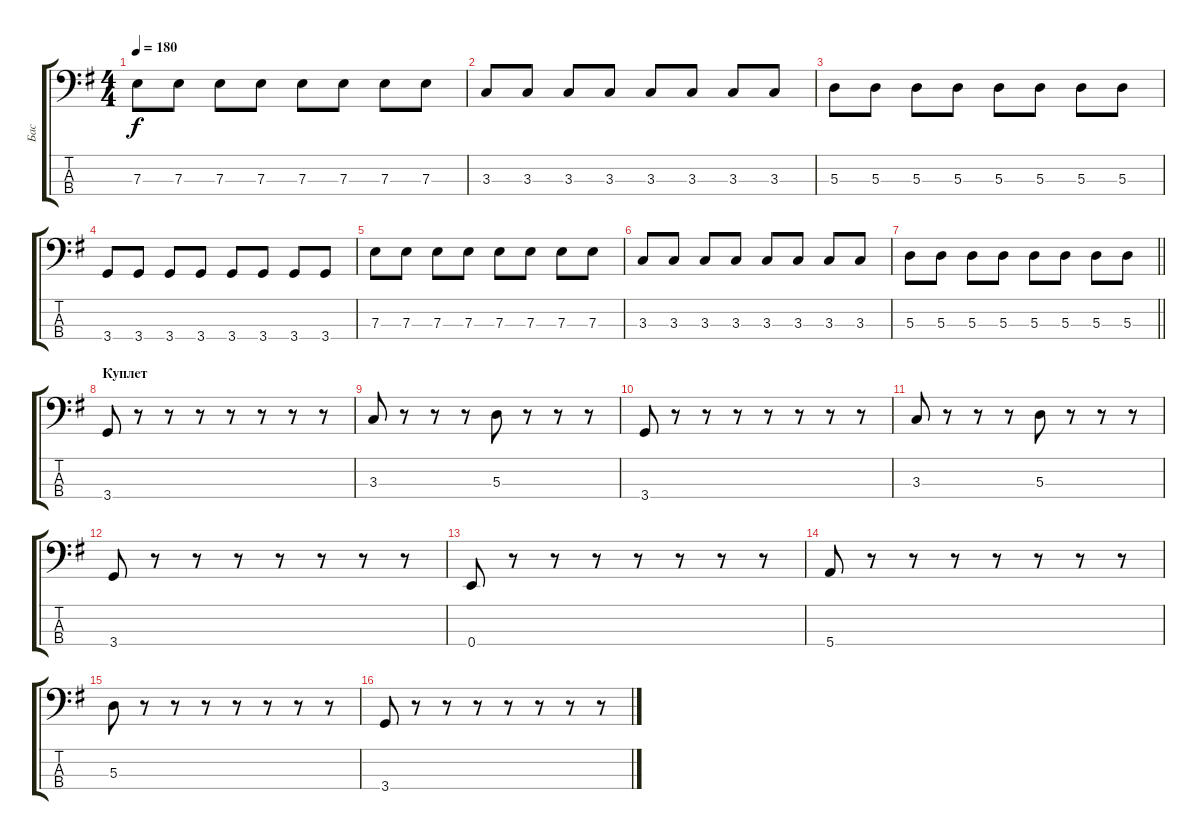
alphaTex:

\track ("Бас" "Бас") {instrument electricbassfinger}
\staff {score tabs}
\tuning (G2 D2 A1 E1) {hide}
\ts (4 4)
\tempo 180
\clef f4
\ks g
7.3.8{dy f} 7.3.8 7.3.8 7.3.8 7.3.8 7.3.8 7.3.8 7.3.8 |
3.3.8 3.3.8 3.3.8 3.3.8 3.3.8 3.3.8 3.3.8 3.3.8 |
5.3.8 5.3.8 5.3.8 5.3.8 5.3.8 5.3.8 5.3.8 5.3.8 |
3.4.8 3.4.8 3.4.8 3.4.8 3.4.8 3.4.8 3.4.8 3.4.8 |
7.3.8 7.3.8 7.3.8 7.3.8 7.3.8 7.3.8 7.3.8 7.3.8 |
3.3.8 3.3.8 3.3.8 3.3.8 3.3.8 3.3.8 3.3.8 3.3.8 |
\barLineRight lightlight
5.3.8 5.3.8 5.3.8 5.3.8 5.3.8 5.3.8 5.3.8 5.3.8 |
\section ("" "Куплет")
3.4.8 r.8 r.8 r.8 r.8 r.8 r.8 r.8 |
3.3.8 r.8 r.8 r.8 5.3.8 r.8 r.8 r.8 |
3.4.8 r.8 r.8 r.8 r.8 r.8 r.8 r.8 |
3.3.8 r.8 r.8 r.8 5.3.8 r.8 r.8 r.8 |
3.4.8 r.8 r.8 r.8 r.8 r.8 r.8 r.8 |
0.4.8 r.8 r.8 r.8 r.8 r.8 r.8 r.8 |
5.4.8 r.8 r.8 r.8 r.8 r.8 r.8 r.8 |
5.3.8 r.8 r.8 r.8 r.8 r.8 r.8 r.8 |
3.4.8 r.8 r.8 r.8 r.8 r.8 r.8 r.8
